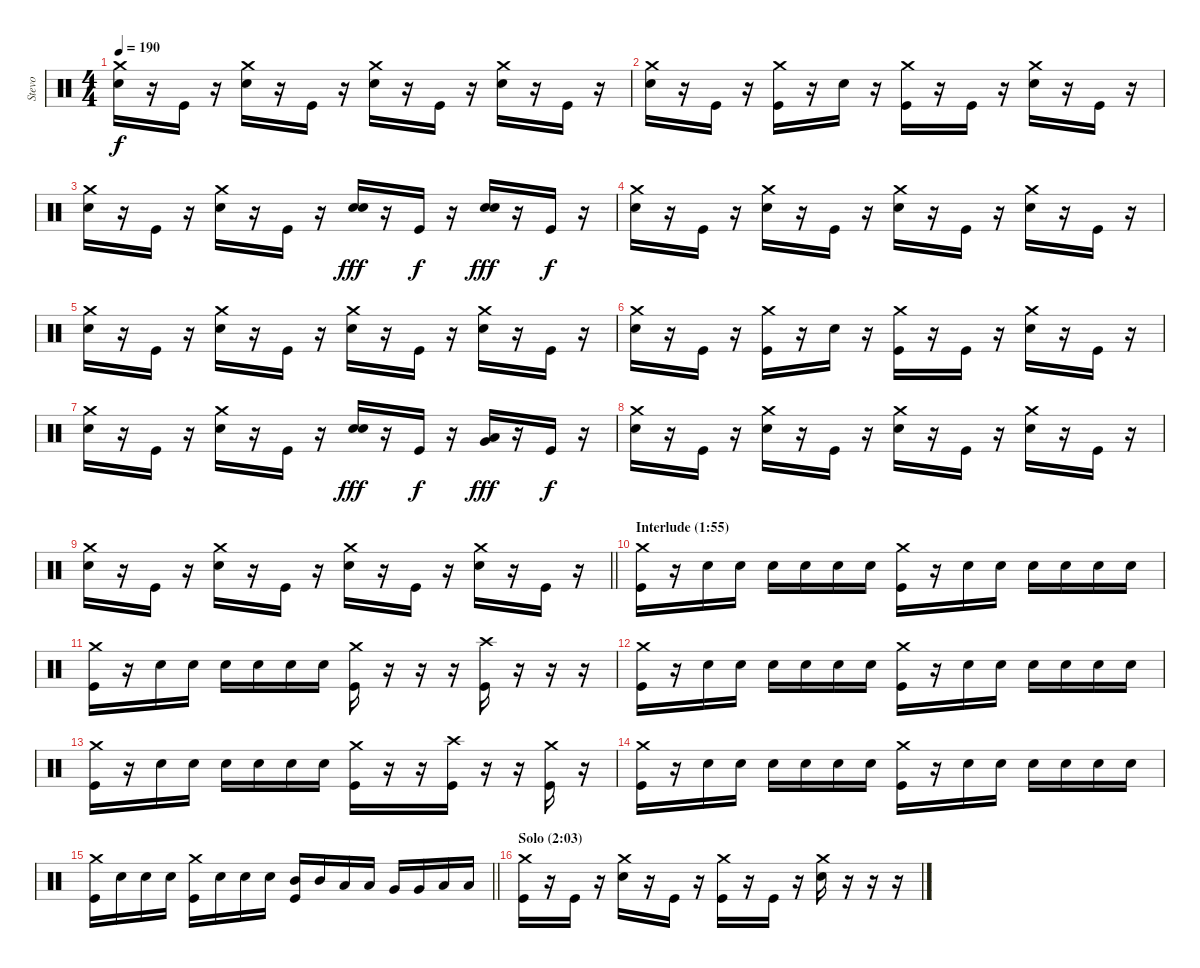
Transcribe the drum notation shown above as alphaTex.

\track ("Stevo" "Stevo") {instrument percussion}
\staff {score}
\articulation defaults
\ts (4 4)
\tempo 190
\clef neutral
\ks c
("Electric Snare (hit)" "Crash medium (hit)").16{dy f} r.16 "Kick (hit)".16 r.16 ("Electric Snare (hit)" "Crash medium (hit)").16 r.16 "Kick (hit)".16 r.16 ("Electric Snare (hit)" "Crash medium (hit)").16 r.16 "Kick (hit)".16 r.16 ("Electric Snare (hit)" "Crash medium (hit)").16 r.16 "Kick (hit)".16 r.16 |
("Electric Snare (hit)" "Crash medium (hit)").16 r.16 "Kick (hit)".16 r.16 ("Crash medium (hit)" "Kick (hit)").16 r.16 "Electric Snare (hit)".16 r.16 ("Crash medium (hit)" "Kick (hit)").16 r.16 "Kick (hit)".16 r.16 ("Electric Snare (hit)" "Crash medium (hit)").16 r.16 "Kick (hit)".16 r.16 |
("Electric Snare (hit)" "Crash medium (hit)").16 r.16 "Kick (hit)".16 r.16 ("Electric Snare (hit)" "Crash medium (hit)").16 r.16 "Kick (hit)".16 r.16 ("Electric Snare (hit)" "Snare (hit) 2").16{dy fff} r.16 "Kick (hit)".16{dy f} r.16 ("Electric Snare (hit)" "Snare (hit) 2").16{dy fff} r.16 "Kick (hit)".16{dy f} r.16 |
("Electric Snare (hit)" "Crash medium (hit)").16 r.16 "Kick (hit)".16 r.16 ("Electric Snare (hit)" "Crash medium (hit)").16 r.16 "Kick (hit)".16 r.16 ("Electric Snare (hit)" "Crash medium (hit)").16 r.16 "Kick (hit)".16 r.16 ("Electric Snare (hit)" "Crash medium (hit)").16 r.16 "Kick (hit)".16 r.16 |
("Electric Snare (hit)" "Crash medium (hit)").16 r.16 "Kick (hit)".16 r.16 ("Electric Snare (hit)" "Crash medium (hit)").16 r.16 "Kick (hit)".16 r.16 ("Electric Snare (hit)" "Crash medium (hit)").16 r.16 "Kick (hit)".16 r.16 ("Electric Snare (hit)" "Crash medium (hit)").16 r.16 "Kick (hit)".16 r.16 |
("Electric Snare (hit)" "Crash medium (hit)").16 r.16 "Kick (hit)".16 r.16 ("Crash medium (hit)" "Kick (hit)").16 r.16 "Electric Snare (hit)".16 r.16 ("Crash medium (hit)" "Kick (hit)").16 r.16 "Kick (hit)".16 r.16 ("Electric Snare (hit)" "Crash medium (hit)").16 r.16 "Kick (hit)".16 r.16 |
("Electric Snare (hit)" "Crash medium (hit)").16 r.16 "Kick (hit)".16 r.16 ("Electric Snare (hit)" "Crash medium (hit)").16 r.16 "Kick (hit)".16 r.16 ("Electric Snare (hit)" "Snare (hit) 2").16{dy fff} r.16 "Kick (hit)".16{dy f} r.16 ("Low Tom (hit)" "Very Low Tom (hit)").16{dy fff} r.16 "Kick (hit)".16{dy f} r.16 |
("Electric Snare (hit)" "Crash medium (hit)").16 r.16 "Kick (hit)".16 r.16 ("Electric Snare (hit)" "Crash medium (hit)").16 r.16 "Kick (hit)".16 r.16 ("Electric Snare (hit)" "Crash medium (hit)").16 r.16 "Kick (hit)".16 r.16 ("Electric Snare (hit)" "Crash medium (hit)").16 r.16 "Kick (hit)".16 r.16 |
\barLineRight lightlight
("Electric Snare (hit)" "Crash medium (hit)").16 r.16 "Kick (hit)".16 r.16 ("Electric Snare (hit)" "Crash medium (hit)").16 r.16 "Kick (hit)".16 r.16 ("Electric Snare (hit)" "Crash medium (hit)").16 r.16 "Kick (hit)".16 r.16 ("Electric Snare (hit)" "Crash medium (hit)").16 r.16 "Kick (hit)".16 r.16 |
\section ("" "Interlude (1:55)")
("Crash medium (hit)" "Kick (hit)").16 r.16 "Electric Snare (hit)".16 "Electric Snare (hit)".16 "Electric Snare (hit)".16 "Electric Snare (hit)".16 "Electric Snare (hit)".16 "Electric Snare (hit)".16 ("Crash medium (hit)" "Kick (hit)").16 r.16 "Electric Snare (hit)".16 "Electric Snare (hit)".16 "Electric Snare (hit)".16 "Electric Snare (hit)".16 "Electric Snare (hit)".16 "Electric Snare (hit)".16 |
("Crash medium (hit)" "Kick (hit)").16 r.16 "Electric Snare (hit)".16 "Electric Snare (hit)".16 "Electric Snare (hit)".16 "Electric Snare (hit)".16 "Electric Snare (hit)".16 "Electric Snare (hit)".16 ("Crash medium (hit)" "Kick (hit)").16 r.16 r.16 r.16 ("Crash high (hit)" "Kick (hit)").16 r.16 r.16 r.16 |
("Crash medium (hit)" "Kick (hit)").16 r.16 "Electric Snare (hit)".16 "Electric Snare (hit)".16 "Electric Snare (hit)".16 "Electric Snare (hit)".16 "Electric Snare (hit)".16 "Electric Snare (hit)".16 ("Crash medium (hit)" "Kick (hit)").16 r.16 "Electric Snare (hit)".16 "Electric Snare (hit)".16 "Electric Snare (hit)".16 "Electric Snare (hit)".16 "Electric Snare (hit)".16 "Electric Snare (hit)".16 |
("Crash medium (hit)" "Kick (hit)").16 r.16 "Electric Snare (hit)".16 "Electric Snare (hit)".16 "Electric Snare (hit)".16 "Electric Snare (hit)".16 "Electric Snare (hit)".16 "Electric Snare (hit)".16 ("Crash medium (hit)" "Kick (hit)").16 r.16 r.16 ("Crash high (hit)" "Kick (hit)").16 r.16 r.16 ("Crash medium (hit)" "Kick (hit)").16 r.16 |
("Crash medium (hit)" "Kick (hit)").16 r.16 "Electric Snare (hit)".16 "Electric Snare (hit)".16 "Electric Snare (hit)".16 "Electric Snare (hit)".16 "Electric Snare (hit)".16 "Electric Snare (hit)".16 ("Crash medium (hit)" "Kick (hit)").16 r.16 "Electric Snare (hit)".16 "Electric Snare (hit)".16 "Electric Snare (hit)".16 "Electric Snare (hit)".16 "Electric Snare (hit)".16 "Electric Snare (hit)".16 |
\barLineRight lightlight
("Crash medium (hit)" "Kick (hit)").16 "Electric Snare (hit)".16 "Electric Snare (hit)".16 "Electric Snare (hit)".16 ("Crash medium (hit)" "Kick (hit)").16 "Electric Snare (hit)".16 "Electric Snare (hit)".16 "Electric Snare (hit)".16 ("Mid Tom (hit)" "Kick (hit)").16 "Mid Tom (hit)".16 "Low Tom (hit)".16 "Low Tom (hit)".16 "Very Low Tom (hit)".16 "Very Low Tom (hit)".16 "Low Floor Tom (hit)".16 "Low Floor Tom (hit)".16 |
\section ("" "Solo (2:03)")
("Crash medium (hit)" "Kick (hit)").16 r.16 "Kick (hit)".16 r.16 ("Electric Snare (hit)" "Crash medium (hit)").16 r.16 "Kick (hit)".16 r.16 ("Crash medium (hit)" "Kick (hit)").16 r.16 "Kick (hit)".16 r.16 ("Electric Snare (hit)" "Crash medium (hit)").16 r.16 r.16 r.16
